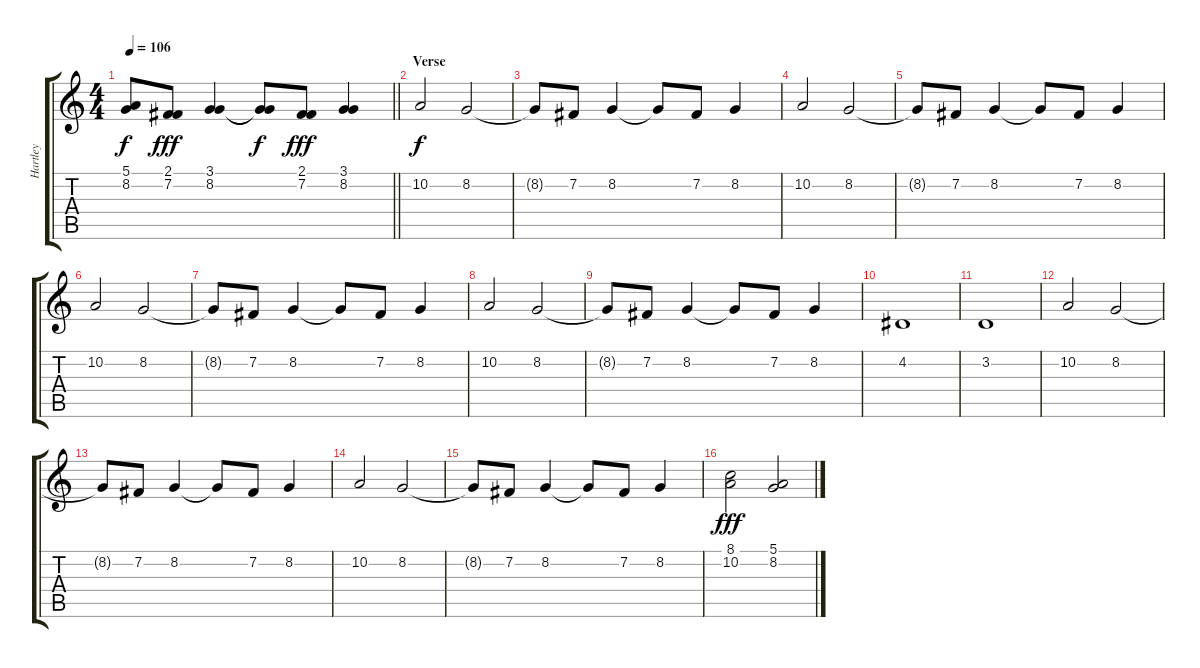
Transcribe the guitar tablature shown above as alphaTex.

\track ("Hartley" "Hartley") {instrument acousticgrandpiano}
\staff {score tabs}
\tuning (E4 B3 G3 D3 A2 E2) {hide}
\ts (4 4)
\tempo 106
\clef g2
\barLineRight lightlight
\ks c
(5.1{t} 8.2{t}).8{dy f} (2.1 7.2).8{dy fff} (3.1 8.2).4 (3.1{t} 8.2{t}).8{dy f} (2.1 7.2).8{dy fff} (3.1 8.2).4 |
\section ("" "Verse")
10.2.2{dy f} 8.2.2 |
8.2{t}.8 7.2.8 8.2.4 8.2{t}.8 7.2.8 8.2.4 |
10.2.2 8.2.2 |
8.2{t}.8 7.2.8 8.2.4 8.2{t}.8 7.2.8 8.2.4 |
10.2.2 8.2.2 |
8.2{t}.8 7.2.8 8.2.4 8.2{t}.8 7.2.8 8.2.4 |
10.2.2 8.2.2 |
8.2{t}.8 7.2.8 8.2.4 8.2{t}.8 7.2.8 8.2.4 |
4.2.1 |
3.2.1 |
10.2.2 8.2.2 |
8.2{t}.8 7.2.8 8.2.4 8.2{t}.8 7.2.8 8.2.4 |
10.2.2 8.2.2 |
8.2{t}.8 7.2.8 8.2.4 8.2{t}.8 7.2.8 8.2.4 |
(8.1 10.2).2{dy fff} (5.1 8.2).2
